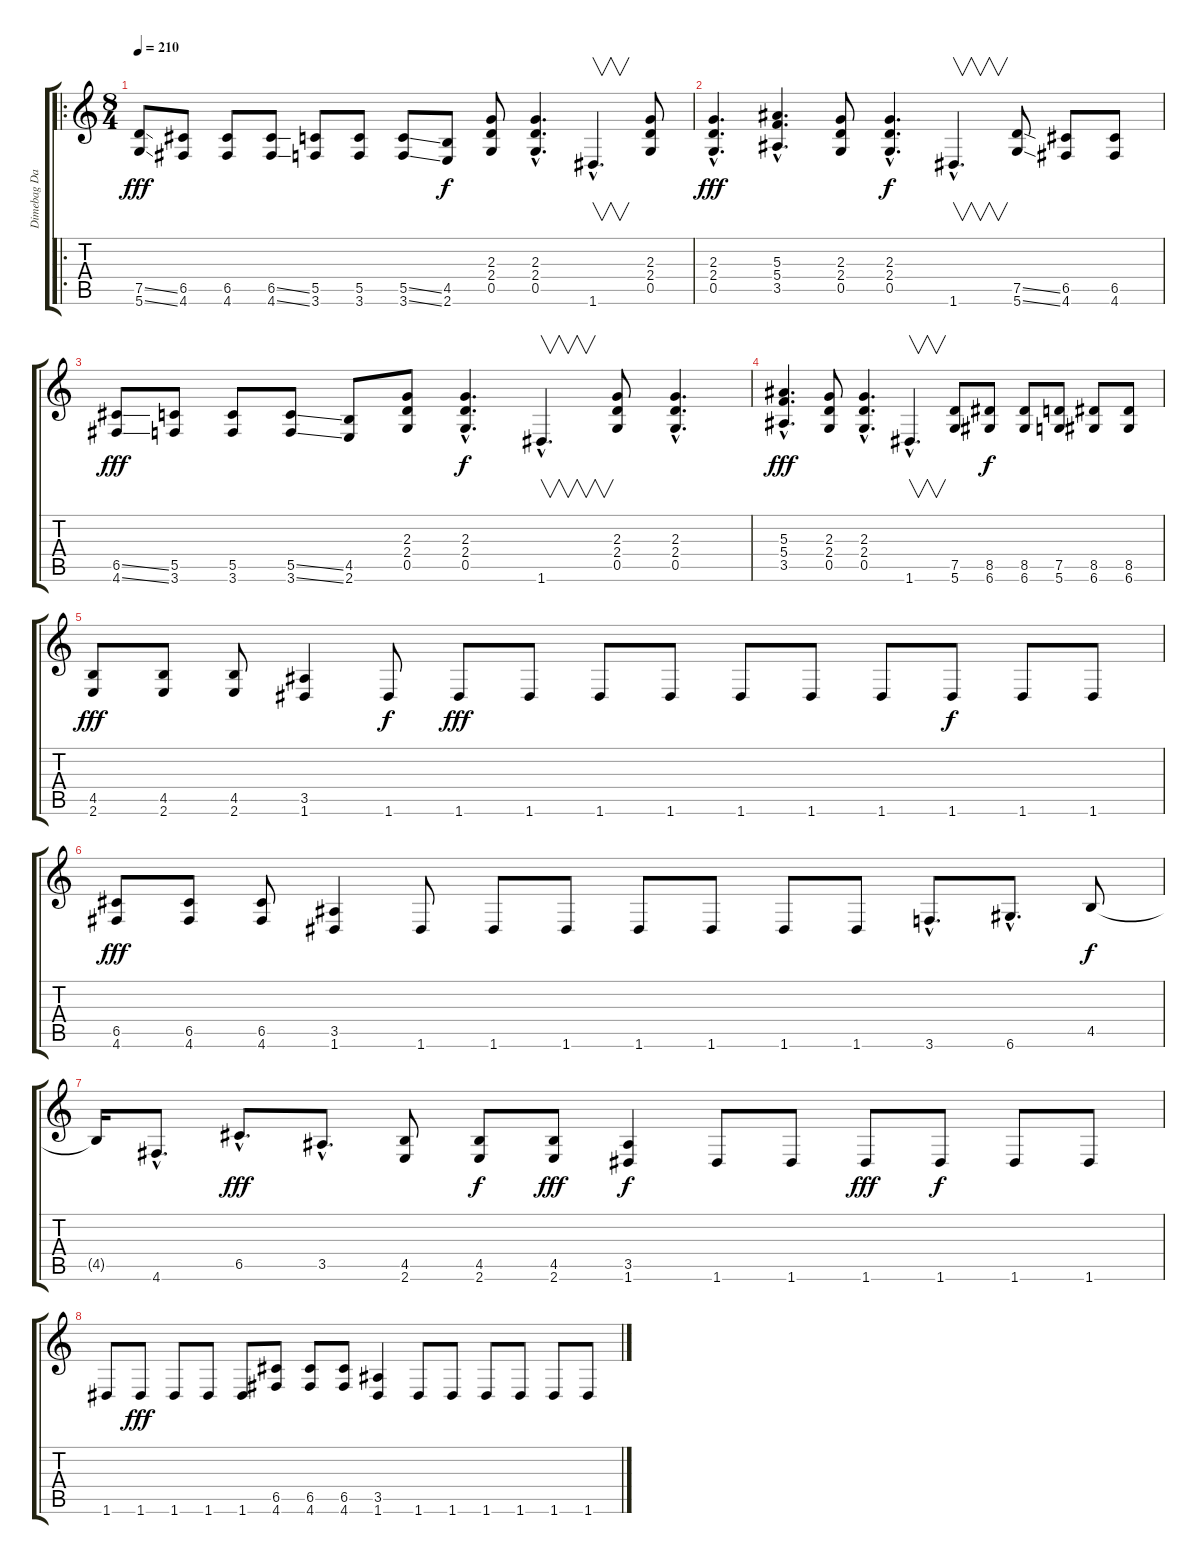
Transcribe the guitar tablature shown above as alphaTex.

\track ("Dimebag Darrell (Guitar 1)" "Dimebag Da") {instrument distortionguitar}
\staff {score tabs}
\tuning (D4 A3 F3 C3 G2 D2) {hide}
\ro
\ts (8 4)
\tempo 210
\clef g2
\ks c
(7.5{ss} 5.6{ss}).8{dy fff instrument distortionguitar} (6.5 4.6).8 (6.5 4.6).8 (6.5{ss} 4.6{ss}).8 (5.5 3.6).8 (5.5 3.6).8 (5.5{ss} 3.6{ss}).8 (4.5 2.6).8{dy f} (2.3 2.4 0.5).8 (2.3{hac} 2.4{hac} 0.5{hac}).4{d} 1.6{hac}.4{v d} (2.3 2.4 0.5).8 |
(2.3{hac} 2.4{hac} 0.5{hac}).4{d dy fff} (5.3{hac} 5.4{hac} 3.5{hac}).4{d} (2.3 2.4 0.5).8 (2.3{hac} 2.4{hac} 0.5{hac}).4{d dy f} 1.6{hac}.4{v d} (7.5{ss} 5.6{ss}).8 (6.5 4.6).8 (6.5 4.6).8 |
(6.5{ss} 4.6{ss}).8{dy fff} (5.5 3.6).8 (5.5 3.6).8 (5.5{ss} 3.6{ss}).8 (4.5 2.6).8 (2.3 2.4 0.5).8 (2.3{hac} 2.4{hac} 0.5{hac}).4{d dy f} 1.6{hac}.4{v d} (2.3 2.4 0.5).8 (2.3{hac} 2.4{hac} 0.5{hac}).4{d} |
(5.3{hac} 5.4{hac} 3.5{hac}).4{d dy fff} (2.3 2.4 0.5).8 (2.3{hac} 2.4{hac} 0.5{hac}).4{d} 1.6{hac}.4{v d} (7.5 5.6).8 (8.5 6.6).8{dy f} (8.5 6.6).8 (7.5 5.6).8 (8.5 6.6).8 (8.5 6.6).8 |
(4.5 2.6).8{dy fff} (4.5 2.6).8 (4.5 2.6).8 (3.5 1.6).4 1.6.8{dy f} 1.6.8{dy fff} 1.6.8 1.6.8 1.6.8 1.6.8 1.6.8 1.6.8 1.6.8{dy f} 1.6.8 1.6.8 |
(6.5 4.6).8{dy fff} (6.5 4.6).8 (6.5 4.6).8 (3.5 1.6).4 1.6.8 1.6.8 1.6.8 1.6.8 1.6.8 1.6.8 1.6.8 3.6{hac}.8{d} 6.6{hac}.8{d} 4.5.8{dy f} |
4.5{t}.16 4.6{hac}.8{d} 6.5{hac}.8{d dy fff} 3.5{hac}.8{d} (4.5 2.6).8 (4.5 2.6).8{dy f} (4.5 2.6).8{dy fff} (3.5 1.6).4{dy f} 1.6.8 1.6.8 1.6.8{dy fff} 1.6.8{dy f} 1.6.8 1.6.8 |
1.6.8 1.6.8{dy fff} 1.6.8 1.6.8 1.6.8 (6.5 4.6).8 (6.5 4.6).8 (6.5 4.6).8 (3.5 1.6).4 1.6.8 1.6.8 1.6.8 1.6.8 1.6.8 1.6.8
